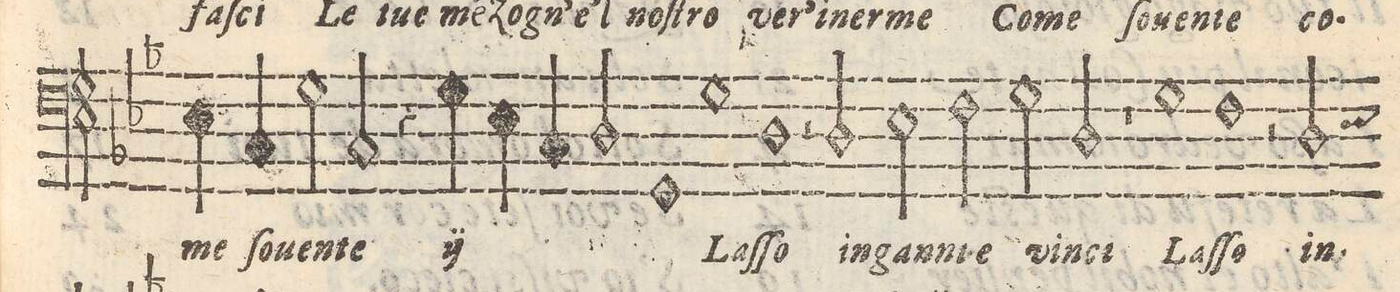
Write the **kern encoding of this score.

**kern	**text
*I"BASSO	*
*clefF4	*
*k[b-e-]	*
*met(C|)	*
*M2/2	*
4E-\	-me
4C/	ſo-
2G\	-uen-
=191-	=191-
2C/	-te
4r	.
*	*ij
4G\	co-
=192-	=192-
4E-\	-me
4C/	ſo-
2D/	-uen-
=193-	=193-
1GG	-te
*	*Xij
=194-	=194-
1G	Laſ-
=195-	=195-
1D	-ſo
=196-	=196-
2r	.
2D/	in-
=197-	=197-
2E-\	-gan-
2F\	-nt e
=198-	=198-
2G\	vin-
2D/	-ci
=199-	=199-
1r	.
=200-	=200-
1G	Laſ-
=201-	=201-
1D	-ſo
=202-	=202-
2r	.
2D/	in-
=203-	=203-
*-	*-
